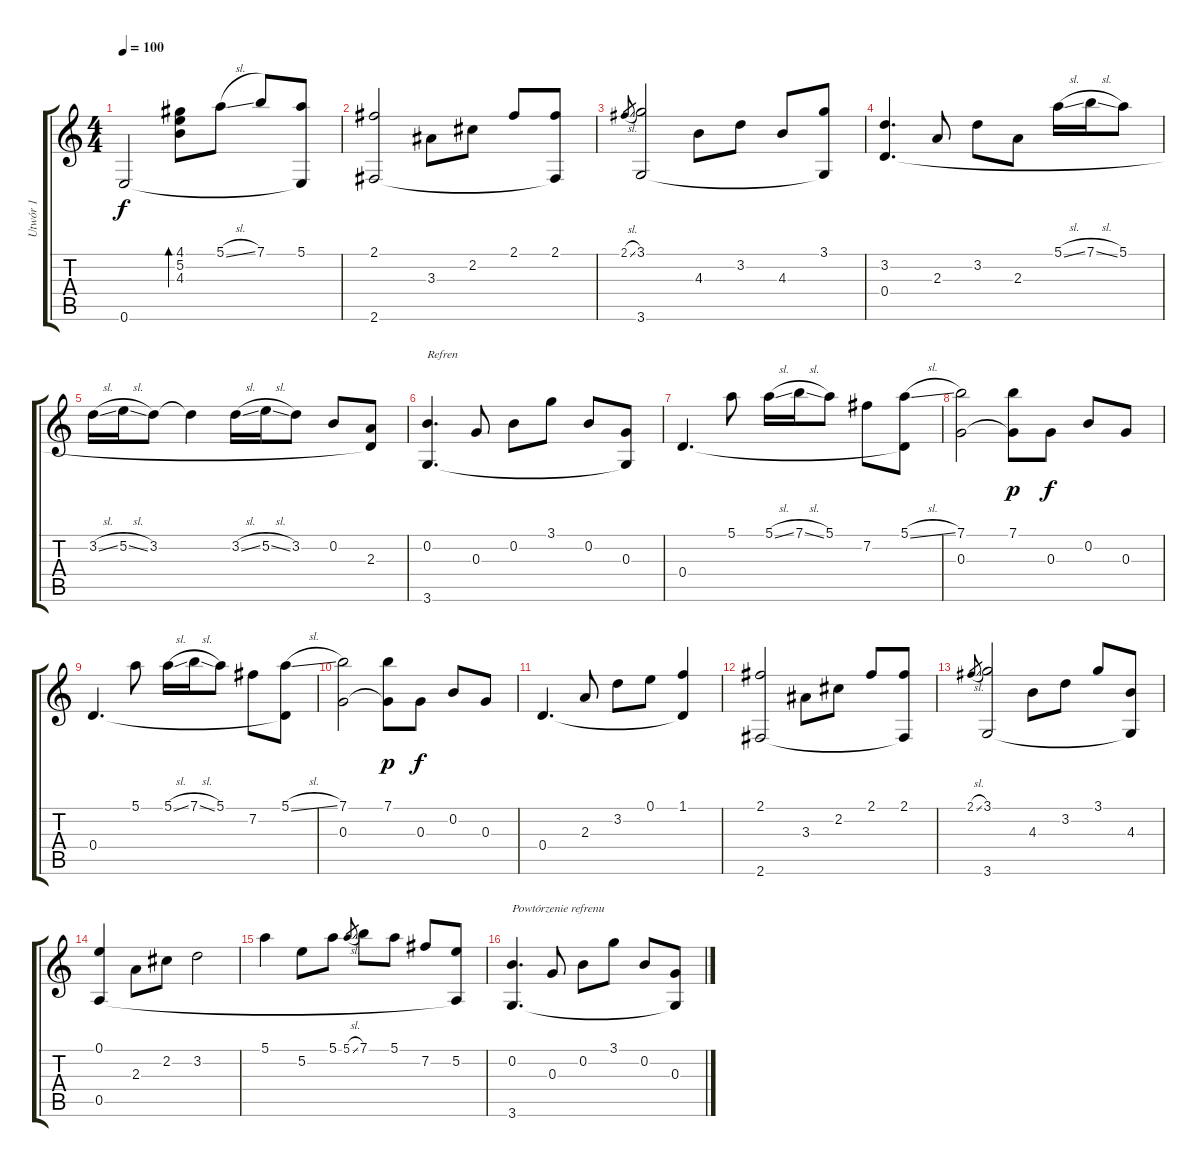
\track ("Utwór 1" "Utwór 1") {instrument acousticguitarnylon}
\staff {score tabs}
\tuning (E4 B3 G3 D3 A2 E2) {hide}
\ts (4 4)
\tempo 100
\clef g2
\ks c
0.6.2{dy f} (4.1 5.2 4.3).8{bd 240} 5.1{sl}.8 7.1.8 (5.1 0.6{t}).8 |
(2.1 2.6).2 3.3.8 2.2.8 2.1.8 (2.1 2.6{t}).8 |
2.1{sl}.8{gr} (3.1 3.6).2 4.3.8 3.2.8 4.3.8 (3.1 3.6{t}).8 |
(3.2 0.4).4{d} 2.3.8 3.2.8 2.3.8 5.1{sl}.16 7.1{sl}.16 5.1.8 |
3.2{sl}.16 5.2{sl}.16 3.2.8 3.2{t}.4 3.2{sl}.16 5.2{sl}.16 3.2.8 0.2.8 (2.3 0.4{t}).8 |
(0.2 3.6).4{d txt "Refren"} 0.3.8 0.2.8 3.1.8 0.2.8 (0.3 3.6{t}).8 |
0.4.4{d} 5.1.8 5.1{sl}.16 7.1{sl}.16 5.1.8 7.2.8 (5.1{sl} 0.4{t}).8 |
(7.1 0.3).2 (7.1 0.3{t}).8{dy p} 0.3.8{dy f} 0.2.8 0.3.8 |
0.4.4{d} 5.1.8 5.1{sl}.16 7.1{sl}.16 5.1.8 7.2.8 (5.1{sl} 0.4{t}).8 |
(7.1 0.3).2 (7.1 0.3{t}).8{dy p} 0.3.8{dy f} 0.2.8 0.3.8 |
0.4.4{d} 2.3.8 3.2.8 0.1.8 (1.1 0.4{t}).4 |
(2.1 2.6).2 3.3.8 2.2.8 2.1.8 (2.1 2.6{t}).8 |
2.1{sl}.8{gr} (3.1 3.6).2 4.3.8 3.2.8 3.1.8 (4.3 3.6{t}).8 |
(0.1 0.5).4 2.3.8 2.2.8 3.2.2 |
5.1.4 5.2.8 5.1.8 5.1{sl}.8{gr} 7.1.8 5.1.8 7.2.8 (5.2 0.5{t}).8 |
(0.2 3.6).4{d txt "Powtórzenie refrenu"} 0.3.8 0.2.8 3.1.8 0.2.8 (0.3 3.6{t}).8
